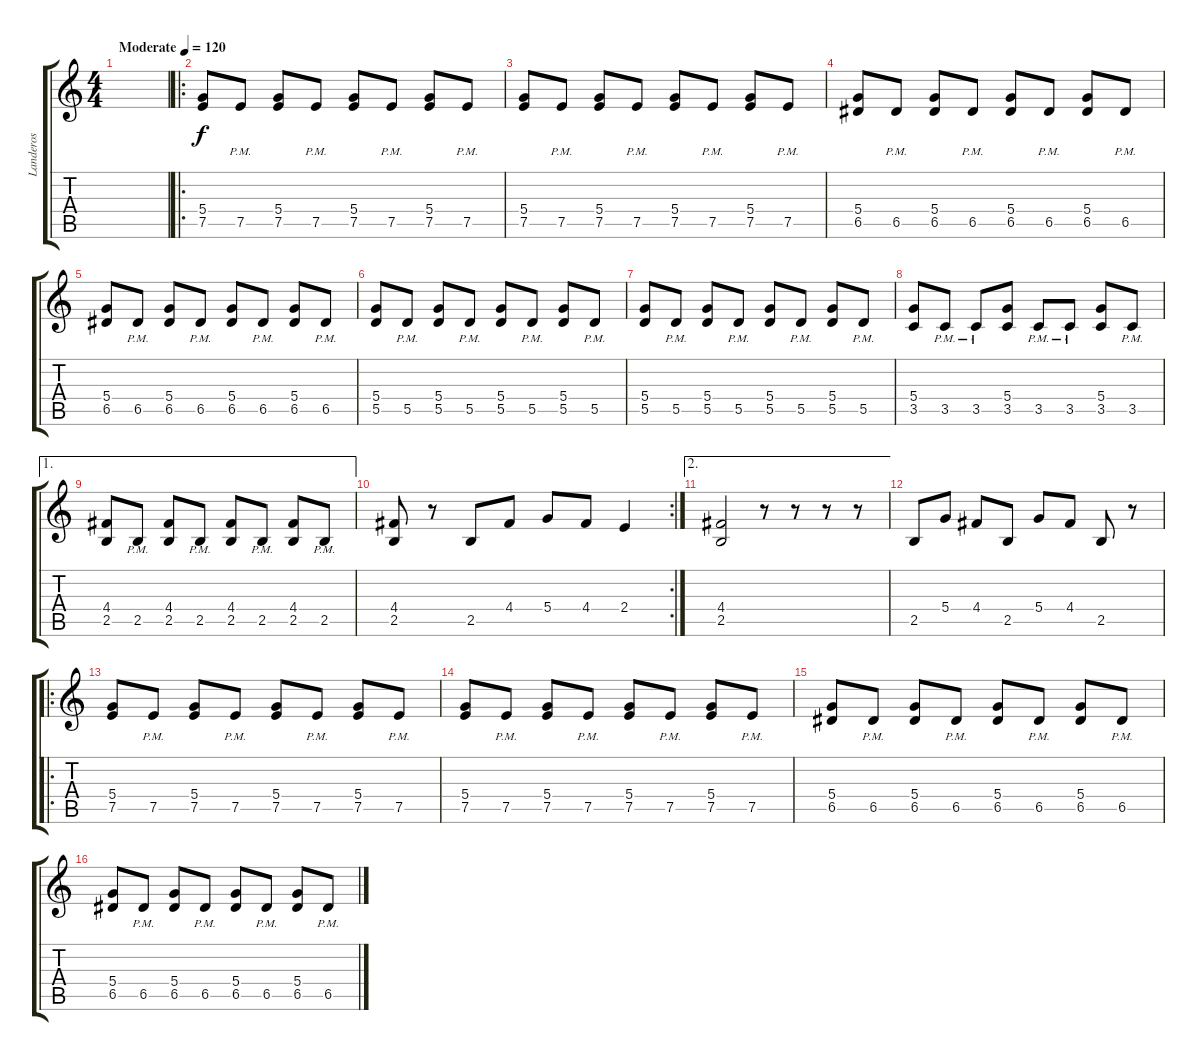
\track ("Landeros" "Landeros") {solo instrument acousticguitarsteel}
\staff {score tabs}
\tuning (E4 B3 G3 D3 A2 E2) {hide}
\ts (4 4)
\tempo (120 "Moderate")
\clef g2
\ks c
|
\ro
(5.4 7.5).8 7.5{pm}.8 (5.4 7.5).8 7.5{pm}.8 (5.4 7.5).8 7.5{pm}.8 (5.4 7.5).8 7.5{pm}.8 |
(5.4 7.5).8 7.5{pm}.8 (5.4 7.5).8 7.5{pm}.8 (5.4 7.5).8 7.5{pm}.8 (5.4 7.5).8 7.5{pm}.8 |
(5.4 6.5).8 6.5{pm}.8 (5.4 6.5).8 6.5{pm}.8 (5.4 6.5).8 6.5{pm}.8 (5.4 6.5).8 6.5{pm}.8 |
(5.4 6.5).8 6.5{pm}.8 (5.4 6.5).8 6.5{pm}.8 (5.4 6.5).8 6.5{pm}.8 (5.4 6.5).8 6.5{pm}.8 |
(5.4 5.5).8 5.5{pm}.8 (5.4 5.5).8 5.5{pm}.8 (5.4 5.5).8 5.5{pm}.8 (5.4 5.5).8 5.5{pm}.8 |
(5.4 5.5).8 5.5{pm}.8 (5.4 5.5).8 5.5{pm}.8 (5.4 5.5).8 5.5{pm}.8 (5.4 5.5).8 5.5{pm}.8 |
(5.4 3.5).8 3.5{pm}.8 3.5{pm}.8 (5.4 3.5).8 3.5{pm}.8 3.5{pm}.8 (5.4 3.5).8 3.5{pm}.8 |
\ae 1
(4.4 2.5).8 2.5{pm}.8 (4.4 2.5).8 2.5{pm}.8 (4.4 2.5).8 2.5{pm}.8 (4.4 2.5).8 2.5{pm}.8 |
\rc 2
(4.4 2.5).8 r.8 2.5.8 4.4.8 5.4.8 4.4.8 2.4.4 |
\ae 2
(4.4 2.5).2 r.8 r.8 r.8 r.8 |
2.5.8 5.4.8 4.4.8 2.5.8 5.4.8 4.4.8 2.5.8 r.8 |
\ro
(5.4 7.5).8 7.5{pm}.8 (5.4 7.5).8 7.5{pm}.8 (5.4 7.5).8 7.5{pm}.8 (5.4 7.5).8 7.5{pm}.8 |
(5.4 7.5).8 7.5{pm}.8 (5.4 7.5).8 7.5{pm}.8 (5.4 7.5).8 7.5{pm}.8 (5.4 7.5).8 7.5{pm}.8 |
(5.4 6.5).8 6.5{pm}.8 (5.4 6.5).8 6.5{pm}.8 (5.4 6.5).8 6.5{pm}.8 (5.4 6.5).8 6.5{pm}.8 |
(5.4 6.5).8 6.5{pm}.8 (5.4 6.5).8 6.5{pm}.8 (5.4 6.5).8 6.5{pm}.8 (5.4 6.5).8 6.5{pm}.8
